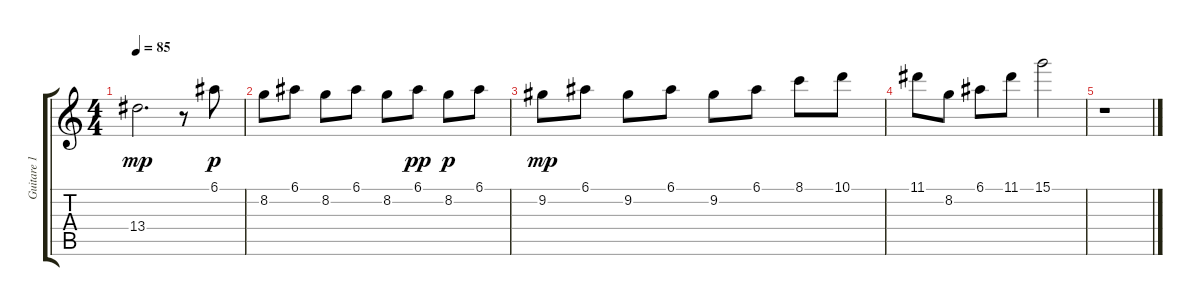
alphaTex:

\track ("Guitare 1" "Guitare 1") {instrument acousticguitarsteel}
\staff {score tabs}
\tuning (E4 B3 G3 D3 A2 E2) {hide}
\ts (4 4)
\tempo 85
\clef g2
\ks c
13.4.2{d dy mp} r.8 6.1.8{dy p} |
8.2.8 6.1.8 8.2.8 6.1.8 8.2.8 6.1.8{dy pp} 8.2.8{dy p} 6.1.8 |
9.2.8{dy mp} 6.1.8 9.2.8 6.1.8 9.2.8 6.1.8 8.1.8 10.1.8 |
11.1.8 8.2.8 6.1.8 11.1.8 15.1.2 |
r.1
